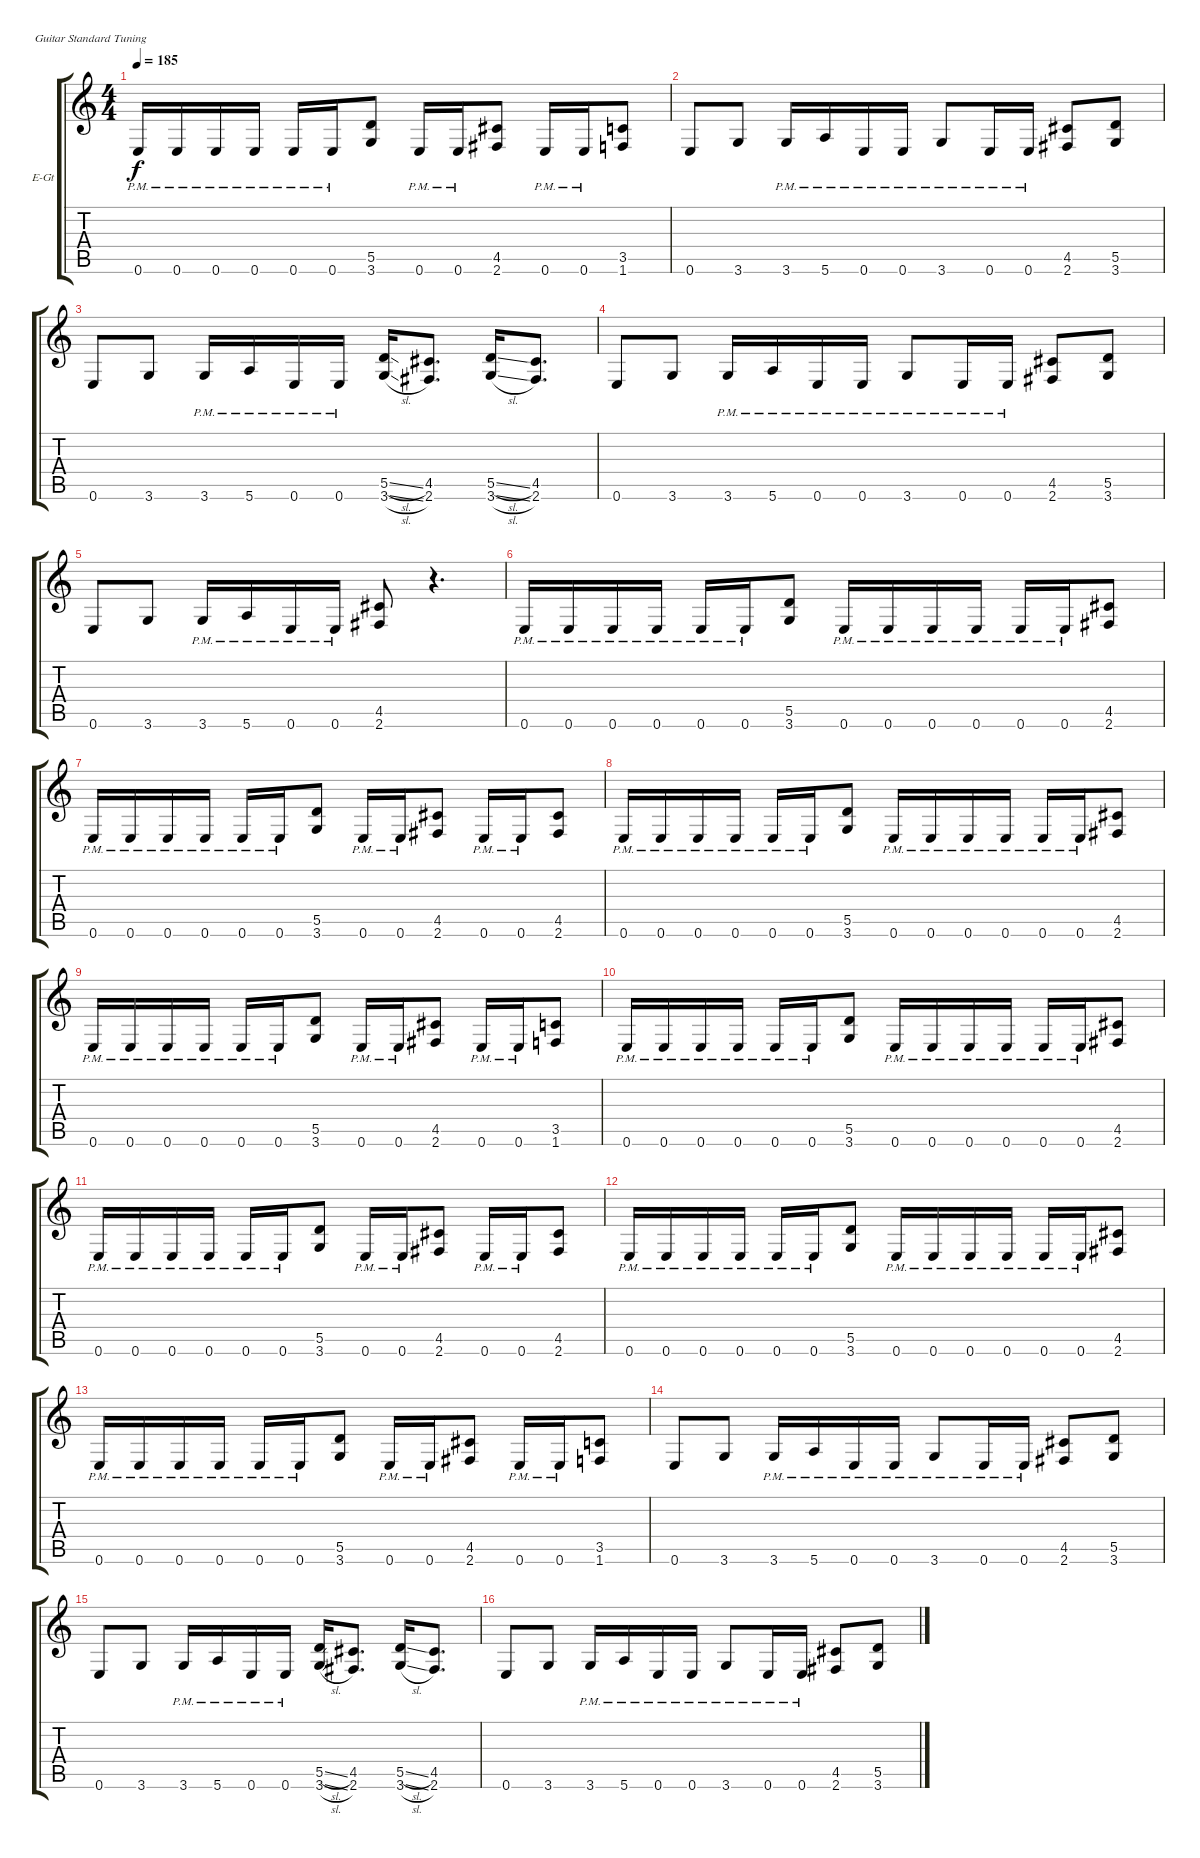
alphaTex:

\bracketExtendMode groupsimilarinstruments
\firstSystemTrackNameOrientation horizontal
\otherSystemsTrackNameOrientation horizontal
\track ("Rhythm R" "E-Gt") {instrument overdrivenguitar}
\staff {score tabs}
\tuning (E4 B3 G3 D3 A2 E2)
\ts (4 4)
\tempo 185
\clef g2
\scale
1.03909
\ks c
0.6{pm}.16{dy f} 0.6{pm}.16 0.6{pm}.16 0.6{pm}.16 0.6{pm}.16 0.6{pm}.16 (5.5 3.6).8 0.6{pm}.16 0.6{pm}.16 (4.5 2.6).8 0.6{pm}.16 0.6{pm}.16 (3.5 1.6).8 |
\scale
0.960908 0.6.8 3.6.8 3.6{pm}.16 5.6{pm}.16 0.6{pm}.16 0.6{pm}.16 3.6{pm}.8 0.6{pm}.16 0.6{pm}.16 (4.5 2.6).8 (5.5 3.6).8 |
\scale
1.03909 0.6.8 3.6.8 3.6{pm}.16 5.6{pm}.16 0.6{pm}.16 0.6{pm}.16 (5.5{sl} 3.6{sl}).16 (4.5 2.6).8{d} (5.5{sl} 3.6{sl}).16 (4.5 2.6).8{d} |
\scale
0.960908 0.6.8 3.6.8 3.6{pm}.16 5.6{pm}.16 0.6{pm}.16 0.6{pm}.16 3.6{pm}.8 0.6{pm}.16 0.6{pm}.16 (4.5 2.6).8 (5.5 3.6).8 |
\scale
1.03909 0.6.8 3.6.8 3.6{pm}.16 5.6{pm}.16 0.6{pm}.16 0.6{pm}.16 (4.5 2.6).8 r.4{d} |
\scale
0.960908 0.6{pm}.16 0.6{pm}.16 0.6{pm}.16 0.6{pm}.16 0.6{pm}.16 0.6{pm}.16 (5.5 3.6).8 0.6{pm}.16 0.6{pm}.16 0.6{pm}.16 0.6{pm}.16 0.6{pm}.16 0.6{pm}.16 (4.5 2.6).8 |
\scale
1.03909 0.6{pm}.16 0.6{pm}.16 0.6{pm}.16 0.6{pm}.16 0.6{pm}.16 0.6{pm}.16 (5.5 3.6).8 0.6{pm}.16 0.6{pm}.16 (4.5 2.6).8 0.6{pm}.16 0.6{pm}.16 (4.5 2.6).8 |
\scale
0.960908 0.6{pm}.16 0.6{pm}.16 0.6{pm}.16 0.6{pm}.16 0.6{pm}.16 0.6{pm}.16 (5.5 3.6).8 0.6{pm}.16 0.6{pm}.16 0.6{pm}.16 0.6{pm}.16 0.6{pm}.16 0.6{pm}.16 (4.5 2.6).8 |
\scale
1.03909 0.6{pm}.16 0.6{pm}.16 0.6{pm}.16 0.6{pm}.16 0.6{pm}.16 0.6{pm}.16 (5.5 3.6).8 0.6{pm}.16 0.6{pm}.16 (4.5 2.6).8 0.6{pm}.16 0.6{pm}.16 (3.5 1.6).8 |
\scale
0.960908 0.6{pm}.16 0.6{pm}.16 0.6{pm}.16 0.6{pm}.16 0.6{pm}.16 0.6{pm}.16 (5.5 3.6).8 0.6{pm}.16 0.6{pm}.16 0.6{pm}.16 0.6{pm}.16 0.6{pm}.16 0.6{pm}.16 (4.5 2.6).8 |
\scale
1.03909 0.6{pm}.16 0.6{pm}.16 0.6{pm}.16 0.6{pm}.16 0.6{pm}.16 0.6{pm}.16 (5.5 3.6).8 0.6{pm}.16 0.6{pm}.16 (4.5 2.6).8 0.6{pm}.16 0.6{pm}.16 (4.5 2.6).8 |
\scale
0.960908 0.6{pm}.16 0.6{pm}.16 0.6{pm}.16 0.6{pm}.16 0.6{pm}.16 0.6{pm}.16 (5.5 3.6).8 0.6{pm}.16 0.6{pm}.16 0.6{pm}.16 0.6{pm}.16 0.6{pm}.16 0.6{pm}.16 (4.5 2.6).8 |
\scale
1.03909 0.6{pm}.16 0.6{pm}.16 0.6{pm}.16 0.6{pm}.16 0.6{pm}.16 0.6{pm}.16 (5.5 3.6).8 0.6{pm}.16 0.6{pm}.16 (4.5 2.6).8 0.6{pm}.16 0.6{pm}.16 (3.5 1.6).8 |
\scale
0.960908 0.6.8 3.6.8 3.6{pm}.16 5.6{pm}.16 0.6{pm}.16 0.6{pm}.16 3.6{pm}.8 0.6{pm}.16 0.6{pm}.16 (4.5 2.6).8 (5.5 3.6).8 |
\scale
1.03909 0.6.8 3.6.8 3.6{pm}.16 5.6{pm}.16 0.6{pm}.16 0.6{pm}.16 (5.5{sl} 3.6{sl}).16 (4.5 2.6).8{d} (5.5{sl} 3.6{sl}).16 (4.5 2.6).8{d} |
\scale
0.960908 0.6.8 3.6.8 3.6{pm}.16 5.6{pm}.16 0.6{pm}.16 0.6{pm}.16 3.6{pm}.8 0.6{pm}.16 0.6{pm}.16 (4.5 2.6).8 (5.5 3.6).8
